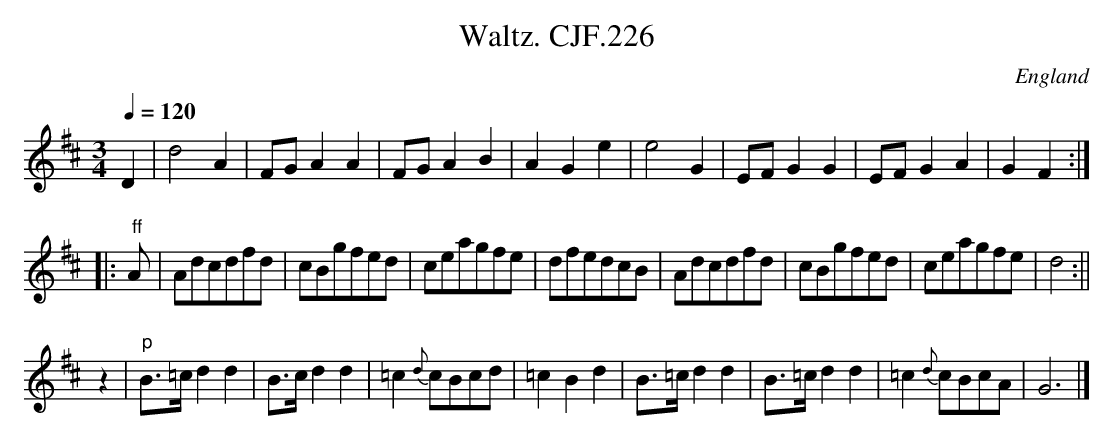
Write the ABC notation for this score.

X:1
T:Waltz. CJF.226
O:England
M:3/4
L:1/8
Q:1/4=120
K:D major
D2|">"d4A2|FGA2A2|FGA2B2|A2G2e2|\
">"e4G2|EFG2G2|EFG2A2|G2F2:|!
|:" ff"A|Adcdfd|cBgfed|ceagfe|dfedcB|\
Adcdfd|cBgfed|ceagfe|d4:||!
z2|"p"B>=cd2d2|B>cd2d2|=c2{d}cBcd|=c2B2d2|\
B>=cd2d2|B>=cd2d2|=c2{d}cBcA|G6|]
